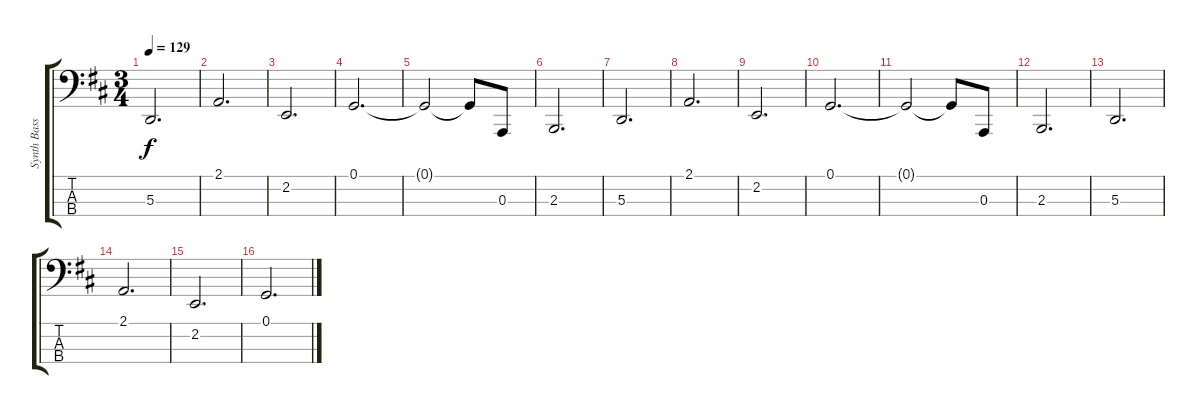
\track ("Synth Bass" "Synth Bass") {instrument lead8bassandlead}
\staff {score tabs}
\tuning (G2 D2 A1 D1) {hide}
\ts (3 4)
\tempo 129
\clef f4
\ks bminor
5.3.2{d dy f} |
2.1.2{d} |
2.2.2{d} |
0.1.2{d} |
0.1{t}.2 0.1{t}.8 0.3.8 |
2.3.2{d} |
5.3.2{d} |
2.1.2{d} |
2.2.2{d} |
0.1.2{d} |
0.1{t}.2 0.1{t}.8 0.3.8 |
2.3.2{d} |
5.3.2{d} |
2.1.2{d} |
2.2.2{d} |
0.1.2{d}
